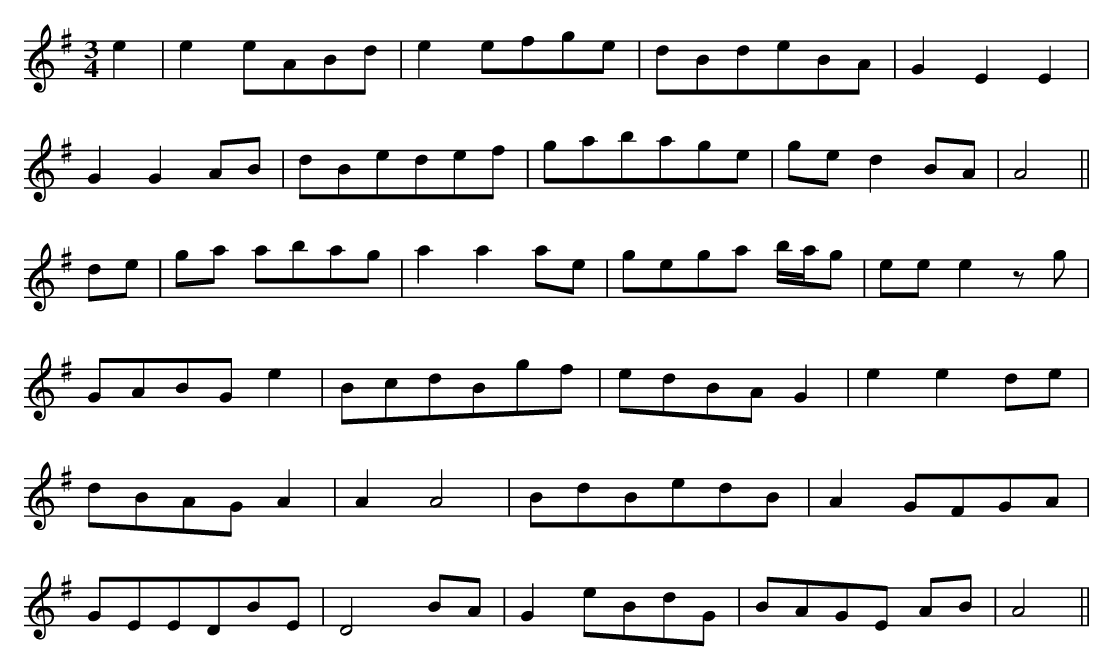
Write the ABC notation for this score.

X:1
M:3/4
K:G
e2|e2 eABd|e2 efge|dBdeBA|G2 E2 E2|
G2 G2 AB|dBedef|gabage|ge d2 BA|A4||
de|ga abag|a2 a2 ae|gega b/a/g|ee e2 zg|
GABG e2|BcdBgf|edBA G2|e2 e2 de|
dBAG A2|A2 A4|BdBedB|A2 GFGA|
GEEDBE|D4 BA|G2 eBdG|BAGE AB|A4||
